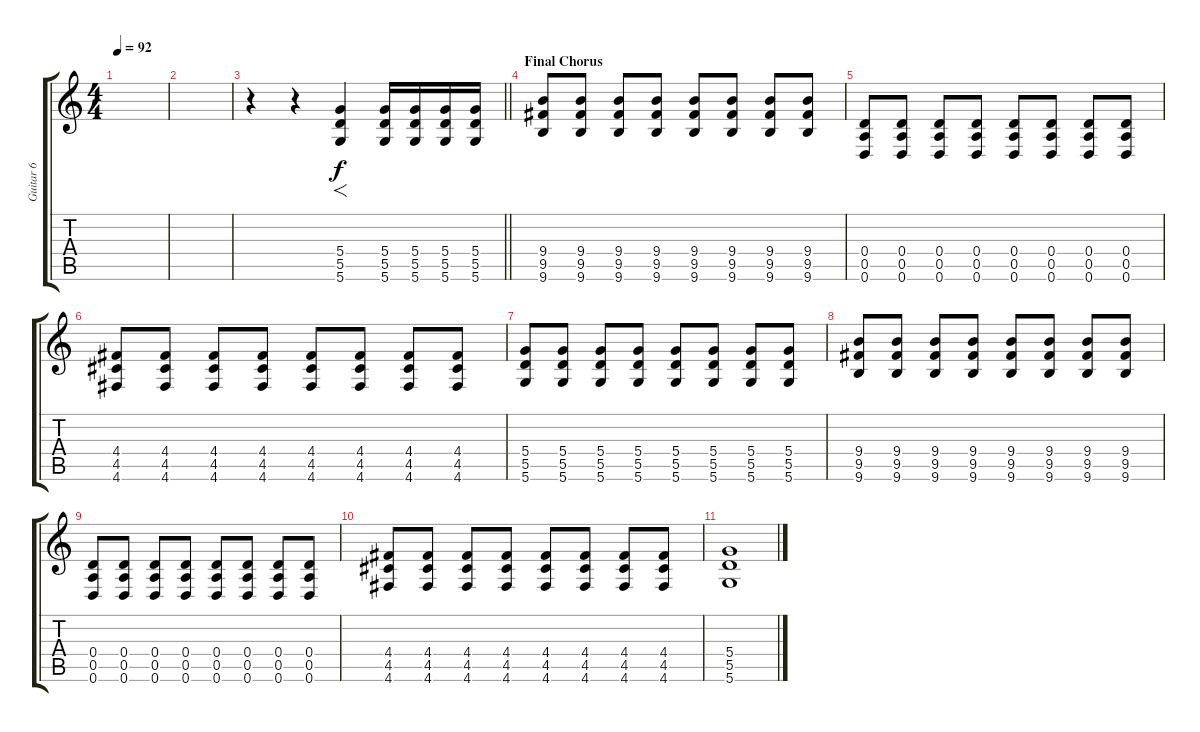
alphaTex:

\track ("Guitar 6" "Guitar 6") {instrument distortionguitar}
\staff {score tabs}
\tuning (E4 B3 G3 D3 A2 D2) {hide}
\ts (4 4)
\tempo 92
\clef g2
\ks c
|
|
\barLineRight lightlight
r.4 r.4 (5.4 5.5 5.6).4{f} (5.4 5.5 5.6).16 (5.4 5.5 5.6).16 (5.4 5.5 5.6).16 (5.4 5.5 5.6).16 |
\section ("" "Final Chorus")
(9.4 9.5 9.6).8 (9.4 9.5 9.6).8 (9.4 9.5 9.6).8 (9.4 9.5 9.6).8 (9.4 9.5 9.6).8 (9.4 9.5 9.6).8 (9.4 9.5 9.6).8 (9.4 9.5 9.6).8 |
(0.4 0.5 0.6).8 (0.4 0.5 0.6).8 (0.4 0.5 0.6).8 (0.4 0.5 0.6).8 (0.4 0.5 0.6).8 (0.4 0.5 0.6).8 (0.4 0.5 0.6).8 (0.4 0.5 0.6).8 |
(4.4 4.5 4.6).8 (4.4 4.5 4.6).8 (4.4 4.5 4.6).8 (4.4 4.5 4.6).8 (4.4 4.5 4.6).8 (4.4 4.5 4.6).8 (4.4 4.5 4.6).8 (4.4 4.5 4.6).8 |
(5.4 5.5 5.6).8 (5.4 5.5 5.6).8 (5.4 5.5 5.6).8 (5.4 5.5 5.6).8 (5.4 5.5 5.6).8 (5.4 5.5 5.6).8 (5.4 5.5 5.6).8 (5.4 5.5 5.6).8 |
(9.4 9.5 9.6).8 (9.4 9.5 9.6).8 (9.4 9.5 9.6).8 (9.4 9.5 9.6).8 (9.4 9.5 9.6).8 (9.4 9.5 9.6).8 (9.4 9.5 9.6).8 (9.4 9.5 9.6).8 |
(0.4 0.5 0.6).8 (0.4 0.5 0.6).8 (0.4 0.5 0.6).8 (0.4 0.5 0.6).8 (0.4 0.5 0.6).8 (0.4 0.5 0.6).8 (0.4 0.5 0.6).8 (0.4 0.5 0.6).8 |
(4.4 4.5 4.6).8 (4.4 4.5 4.6).8 (4.4 4.5 4.6).8 (4.4 4.5 4.6).8 (4.4 4.5 4.6).8 (4.4 4.5 4.6).8 (4.4 4.5 4.6).8 (4.4 4.5 4.6).8 |
(5.4 5.5 5.6).1
